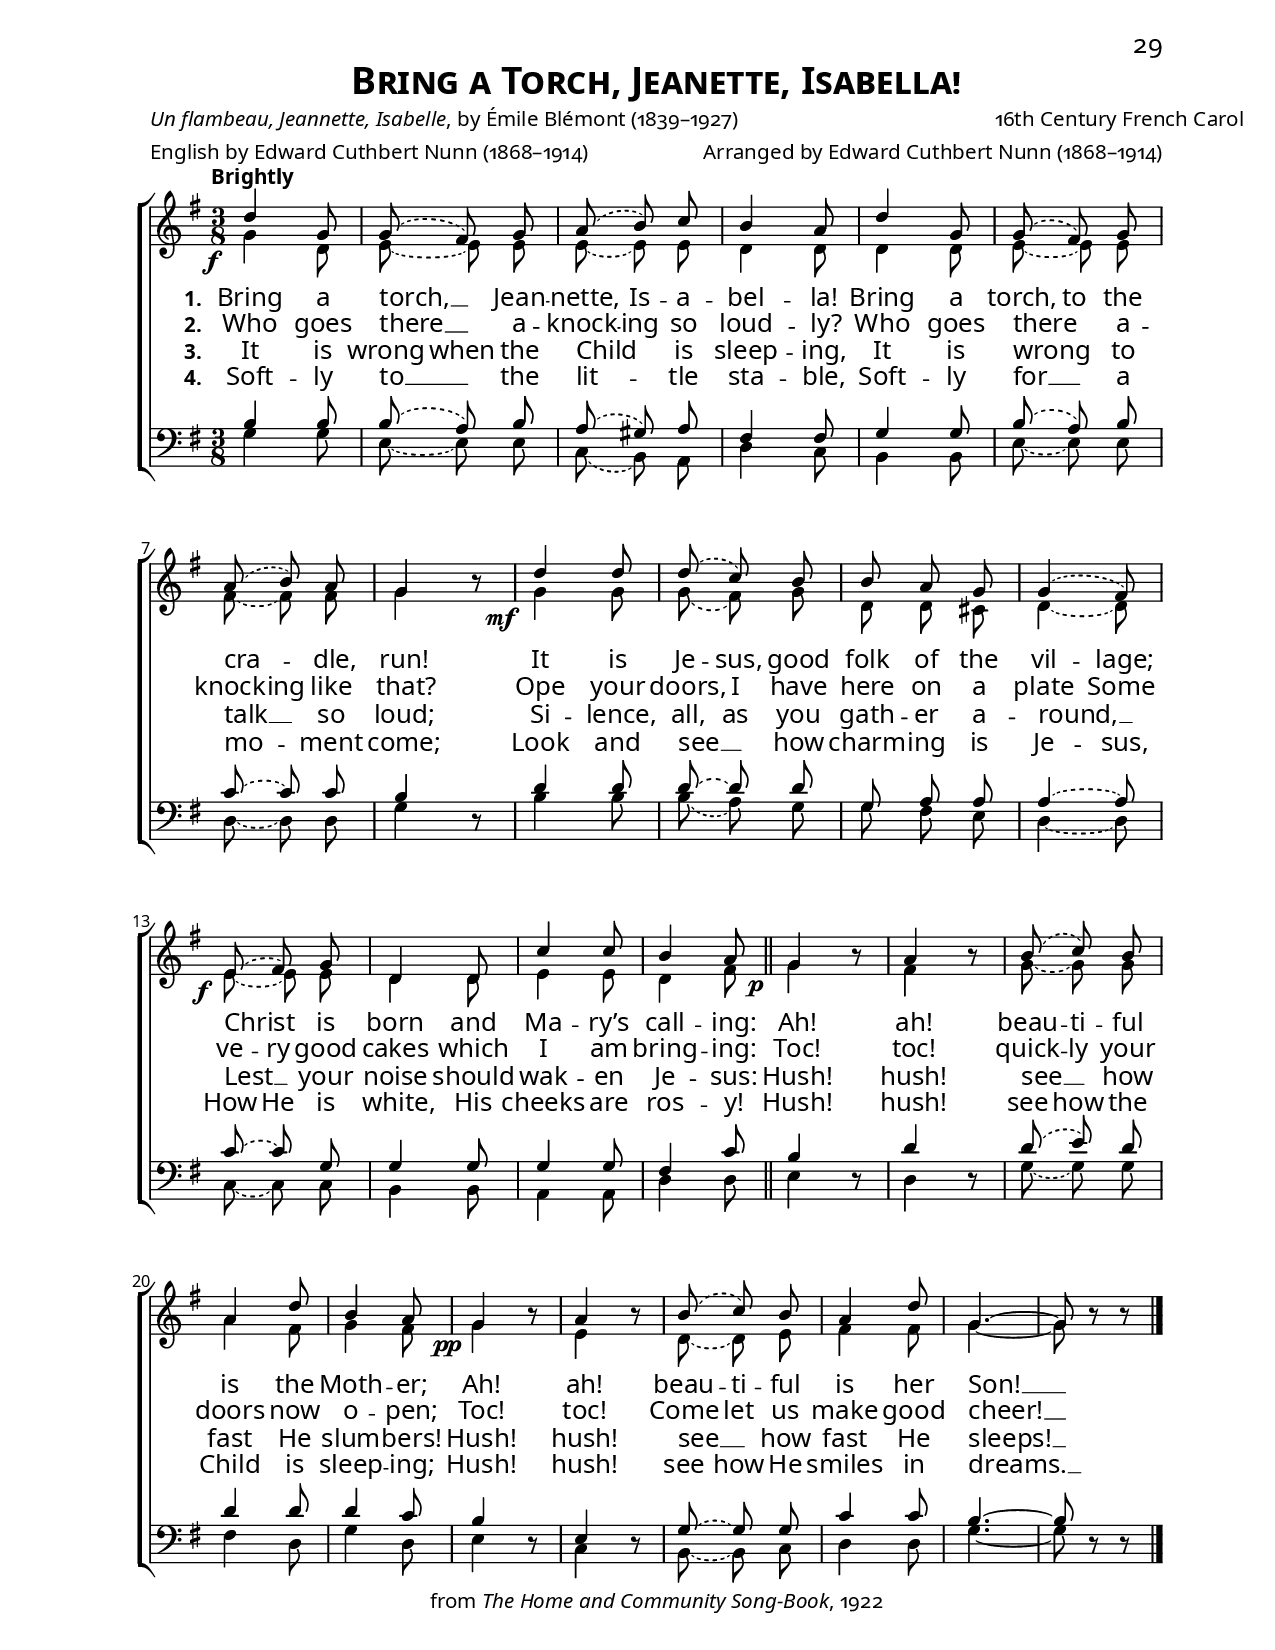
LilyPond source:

\version "2.14.2"
\include "util.ly"
\header {
  title = \markup{\override #'(font-name . "Garamond Premier Pro Semibold"){ \abs-fontsize #18 \smallCapsOldStyle"Bring a Torch, Jeanette, Isabella!"}}
  poet = \markup\concat{\italic"Un flambeau, Jeannette, Isabelle" \oldStyleNum", by Émile Blémont (1839–1927)"}
  meter = \markup\oldStyleNum"English by Edward Cuthbert Nunn (1868–1914)"
  composer = \markup\concat{\oldStyleNum"16th Century French Carol"}
  arranger = \markup\oldStyleNum"Arranged by Edward Cuthbert Nunn (1868–1914)"
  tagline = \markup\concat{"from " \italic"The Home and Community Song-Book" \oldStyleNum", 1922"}
}
\paper {
  paper-height = 11\in
  paper-width = 8.5\in
  indent = 0\in
  %system-system-spacing = #'((basic-distance . 10) (padding . 0))
  system-system-spacing =
    #'((basic-distance . 0)
       (minimum-distance . 0)
       (padding . -5)
       (stretchability . 100))
  ragged-last-bottom = ##f
  ragged-bottom = ##f
  two-sided = ##t
  inner-margin = 1\in
  outer-margin = 0.75\in
  top-margin = 0.26\in
  bottom-margin = 0.25\in
  first-page-number = #29
  print-first-page-number = ##t
  headerLine = ""
  oddHeaderMarkup = \markup\fill-line{
     \override #'(font-name . "Garamond Premier Pro")\abs-fontsize #12.5
     \combine 
        \fill-line{"" \on-the-fly #print-page-number-check-first
        \oldStylePageNum""
        }
        \fill-line{\headerLine}
  }
  evenHeaderMarkup = \markup {
     \override #'(font-name . "Garamond Premier Pro")\abs-fontsize #12.5
     \combine
        \on-the-fly #print-page-number-check-first
        \oldStylePageNum""
        \fill-line{\headerLine}
  }
}
#(set-global-staff-size 18) \paper{ #(define fonts (make-pango-font-tree "Garamond Premier Pro" "Garamond Premier Pro" "Garamond Premier Pro" (/ 18 20))) }
global = {
  \key g \major
  \time 3/8
  %\override DynamicLineSpanner #'staff-padding = #0.0
  %\override DynamicLineSpanner #'Y-extent = #'(0 . 0)
  \slurDashed
  \tieDashed
}

sopMusic = \relative c'' {
  \tempo "Brightly"
  \override DynamicText #'X-offset = #-4
  d4_\f g,8 ||
  \slurDashed g\noBeam( fis\noBeam)  g |
  a\noBeam( b\noBeam) c |
  b4 a8 |
  
  d4 g,8 |
  \slurDashed g\noBeam( fis\noBeam)  g | \break
  a\noBeam( b\noBeam) a |
  g4 b8\rest |
  
  \once\override DynamicText #'X-offset = #-5
  d4_\mf d8 |
  d8\noBeam( c\noBeam) b |
  b\noBeam a\noBeam g | 
  \slurDashed g4( fis8) | \break
  
  \once\override DynamicText #'X-offset = #-3
  e_\f\noBeam( fis\noBeam) g |
  d4 d8 |
  c'4 c8 |
  b4 a8 \bar "||"
  
  g4_\p b8\rest |
  a4 b8\rest | 
  \slurDashed b8\noBeam( c\noBeam) b | \break
  a4 d8 |
  b4 a8 |
  
  g4_\pp b8\rest |
  a4 b8\rest |
  b\noBeam( c\noBeam) b |
  a4 d8 |
  \tieSolid
  g,4.~ |
  g8 b\rest b\rest \bar "|."
}
sopWords = \lyricmode {
  
}

altoMusic = \relative c'' {
  g4 d8 |
  \slurDashed e\noBeam~ e\noBeam e |
  e\noBeam~ e\noBeam e |
  d4 d8 |
  
  d4 d8 |
  \slurDashed e\noBeam~ e\noBeam e |
  
  
  fis8\noBeam~ fis\noBeam fis8 |
  g4 s8 |
  
  g4 g8 |
  g\noBeam( fis\noBeam) g |
  d\noBeam d\noBeam cis |
  d4~ d8 |
  
  
  e8\noBeam~ e\noBeam e |
  d4 d8 |
  e4 e8 |
  d4 fis8 |
  
  g4 s8 |
  fis4 s8 |
  g\noBeam~ g\noBeam g |
  
  
  a4 fis8 |
  g4 fis8 |
  
  g4 s8 |
  e4 s8 |
  d\noBeam~ d\noBeam e |
  fis4 fis8 |
  \tieSolid
  g4.~ |
  g8 s4 \bar "|."
}
altoWords = \lyricmode {
  \dropLyricsV
  \set stanza = #"1. "
  \set ignoreMelismata = ##t
  Bring a torch, __ _ Jean -- nette, Is -- a -- bel -- la!
  Bring a torch, to the cra -- _ dle, run!
  It is Je -- sus, good folk of the vil -- lage;
  Christ _ is born and Ma -- ry’s call -- ing:
  Ah! ah! beau -- ti -- ful is the Moth -- er;
  Ah! ah! beau -- ti -- ful is her Son! __ _
}
altoWordsII = \lyricmode {
  \dropLyricsV
  \set stanza = #"2. "
  \set ignoreMelismata = ##t
  Who goes there __ _ a -- knock -- ing so loud -- ly?
  Who goes there _ a -- knock -- ing like that?
  Ope your doors, I have here on a plate
  Some ve -- ry good cakes which I am bring -- ing:
  Toc! toc! quick -- ly your doors now o -- pen;
  Toc! toc! Come let us make good cheer! __ _
}
altoWordsIII = \lyricmode {
  \dropLyricsV
  \set stanza = #"3. "
  \set ignoreMelismata = ##t
  It is wrong when the Child _ is sleep -- ing,
  It is wrong _ to talk __ _ so loud;
  Si -- lence, all, as you gath -- er a -- round, __ _
  Lest __ _ your noise should wak -- en Je -- sus:
  Hush! hush! see __ _ how fast He slum -- bers!
  Hush! hush! see __ _ how fast He sleeps! __ _
}
altoWordsIV = \lyricmode {
  \dropLyricsV
  \set stanza = #"4. "
  \set ignoreMelismata = ##t
  Soft -- ly to __ _ the lit -- _ tle sta -- ble,
  Soft -- ly for __ _ a mo -- _ ment come;
  Look and see __ _ how charm -- ing is Je -- sus,
  How He is white, His cheeks are ros -- y!
  Hush! hush! see how the Child is sleep -- ing;
  Hush! hush! see how He smiles in dreams.
__
  _
}

tenorMusic = \relative c' {
  \override DynamicText #'X-offset = #-4
  b4 b8 |
  \slurDashed b8\noBeam( a\noBeam) b |
  a\noBeam( gis\noBeam) a |
  fis4 fis8 |
  
  g4 g8 |
  b8\noBeam( a\noBeam) b |
  
  
  c\noBeam~ c\noBeam c |
  b4 s8 |
  
  d4 d8 |
  d\noBeam~ d\noBeam d\noBeam |
  g,\noBeam a\noBeam a |
  a4~ a8 |
  
  
  c\noBeam~ c\noBeam g |
  g4 g8 |
  g4 g8 |
  fis4 c'8 |
  
  b4 s8 |
  d4 s8 |
  d8\noBeam( e\noBeam) d |
  
  
  d4 d8 |
  d4 c8 |
  
  b4 s8 |
  e,4 s8 |
  g8\noBeam~ g\noBeam g |
  c4 c8 |
  \tieSolid
  b4.~ |
  b8 s4 \bar "|."
  
}
tenorWords = \lyricmode {

}

bassMusic = \relative c' {
  g4 g8 |
  \slurDashed e8\noBeam~ e\noBeam e |
  c\noBeam( b\noBeam) a |
  d4 c8 |
  
  b4 b8 |
  e8\noBeam~ e\noBeam e |
  
  
  d\noBeam~ d\noBeam d |
  g4 d8\rest |
  
  b'4 b8 |
  b\noBeam( a\noBeam) g |
  g\noBeam fis\noBeam e |
  d4~ d8 |
  
  
  c\noBeam~ c\noBeam c |
  b4 b8 |
  a4 a8 |
  d4 d8 |
  
  e4 d8\rest |
  d4 d8\rest |
  g\noBeam~ g\noBeam g |
  
  
  fis4 d8 |
  g4 d8 |
  
  e4 d8\rest |
  c4 d8\rest |
  b\noBeam~ b\noBeam c |
  d4 d8 |
  \tieSolid
  g4.~ |
  g8 d\rest d\rest \bar "|."
}
bassWords = \lyricmode {

}

\score {
  <<
   \new ChoirStaff <<
%    \new Lyrics = sopranos \with { \override VerticalAxisGroup #'nonstaff-relatedstaff-spacing = #'((basic-distance . 1)) }
    \new Staff = women <<
      \new Voice = "sopranos" { \voiceOne << \global \sopMusic >> }
      \new Voice = "altos" { \voiceTwo << \global \altoMusic >> }
    >>
    \new Lyrics \with { alignAboveContext = #"women" \override VerticalAxisGroup #'nonstaff-relatedstaff-spacing = #'((basic-distance . 1))} \lyricsto "sopranos" \sopWords
    \new Lyrics = "altosIV"  \with { alignBelowContext = #"women" 
      %\override VerticalAxisGroup #'nonstaff-relatedstaff-spacing = #'((basic-distance . 1))
      } \lyricsto "sopranos" \altoWordsIV
    \new Lyrics = "altosIII"  \with { alignBelowContext = #"women" 
      %\override VerticalAxisGroup #'nonstaff-relatedstaff-spacing = #'((basic-distance . 1))
      } \lyricsto "sopranos" \altoWordsIII
    \new Lyrics = "altosII"  \with { alignBelowContext = #"women" 
      %\override VerticalAxisGroup #'nonstaff-relatedstaff-spacing = #'((basic-distance . 1))
      } \lyricsto "sopranos" \altoWordsII
    \new Lyrics = "altos"  \with { alignBelowContext = #"women" 
      %\override VerticalAxisGroup #'nonstaff-relatedstaff-spacing = #'((basic-distance . 1))
      } \lyricsto "sopranos" \altoWords
   \new Staff = men <<
      \clef bass
      \new Voice = "tenors" { \voiceOne << \global \tenorMusic >> }
      \new Voice = "basses" { \voiceTwo << \global \bassMusic >> }
    >>
    \new Lyrics \with { alignAboveContext = #"men" \override VerticalAxisGroup #'nonstaff-relatedstaff-spacing = #'((basic-distance . 1)) } \lyricsto "tenors" \tenorWords
    \new Lyrics \with { alignBelowContext = #"men" \override VerticalAxisGroup #'nonstaff-relatedstaff-spacing = #'((basic-distance . 1)) } \lyricsto "basses" \bassWords
  >>
%    \new PianoStaff << \new Staff { \new Voice { \pianoRH } } \new Staff { \clef "bass" \pianoLH } >>
  >>
  \layout {
  \context {
    \Lyrics
    \override LyricText #'font-size = #2
  }
    \context {
      \Score
      %\override SpacingSpanner #'base-shortest-duration = #(ly:make-moment 1 8)
      %\override SpacingSpanner #'common-shortest-duration = #(ly:make-moment 1 4)
    }
    \context {
      % Remove all empty staves
      % \Staff \RemoveEmptyStaves \override VerticalAxisGroup #'remove-first = ##t
    }
    \context {
      \Lyrics
      \override LyricText #'X-offset = #center-on-word
    }
  }
}

